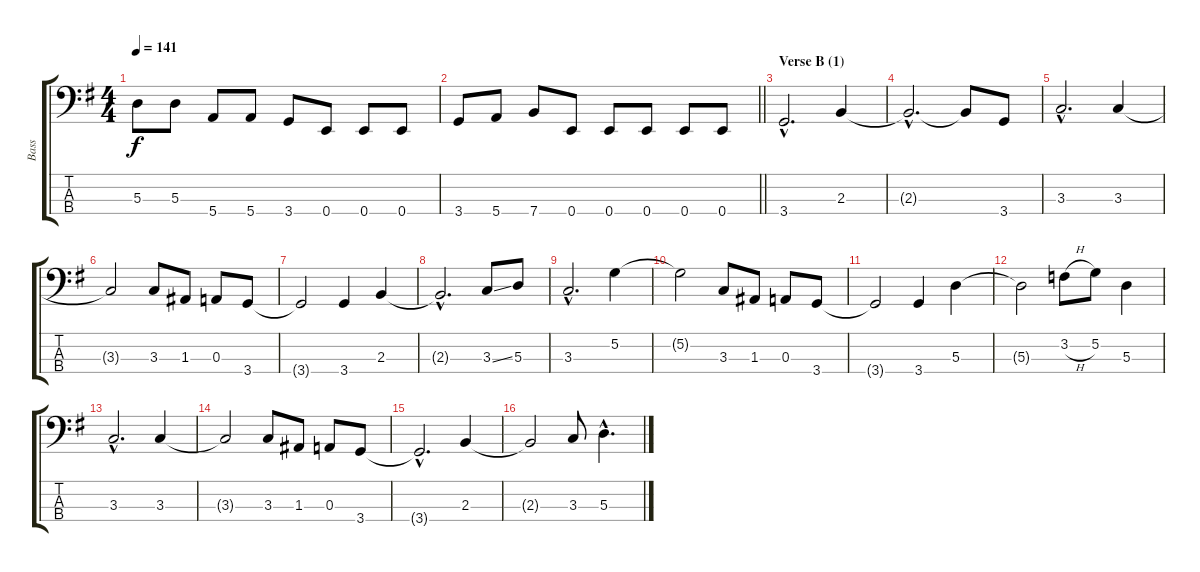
\track ("Bass" "Bass") {instrument electricbassfinger}
\staff {score tabs}
\tuning (G2 D2 A1 E1) {hide}
\ts (4 4)
\tempo 141
\clef f4
\ks g
5.3.8{dy f} 5.3.8 5.4.8 5.4.8 3.4.8 0.4.8 0.4.8 0.4.8 |
\barLineRight lightlight
3.4.8 5.4.8 7.4.8 0.4.8 0.4.8 0.4.8 0.4.8 0.4.8 |
\section ("" "Verse B (1)")
3.4{hac}.2{d} 2.3.4 |
2.3{hac t}.2{d} 2.3{t}.8 3.4.8 |
3.3{hac}.2{d} 3.3.4 |
3.3{t}.2 3.3.8 1.3.8 0.3.8 3.4.8 |
3.4{t}.2 3.4.4 2.3.4 |
2.3{hac t}.2{d} 3.3{ss}.8 5.3.8 |
3.3{hac}.2{d} 5.2.4 |
5.2{t}.2 3.3.8 1.3.8 0.3.8 3.4.8 |
3.4{t}.2 3.4.4 5.3.4 |
5.3{t}.2 3.2{h}.8 5.2.8 5.3.4 |
3.3{hac}.2{d} 3.3.4 |
3.3{t}.2 3.3.8 1.3.8 0.3.8 3.4.8 |
3.4{hac t}.2{d} 2.3.4 |
2.3{t}.2 3.3.8 5.3{hac}.4{d}
